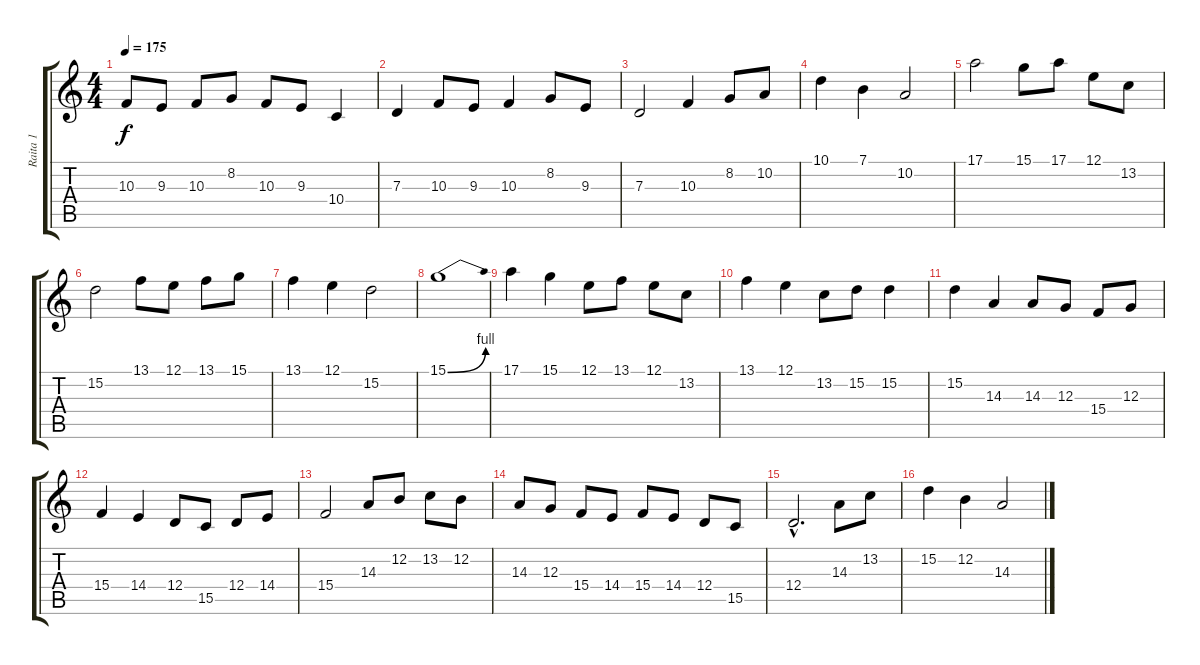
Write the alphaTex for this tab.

\track ("Raita 1" "Raita 1") {instrument violin}
\staff {score tabs}
\tuning (E4 B3 G3 D3 A2 E2) {hide}
\ts (4 4)
\tempo 175
\clef g2
\ks c
10.3.8{dy f} 9.3.8 10.3.8 8.2.8 10.3.8 9.3.8 10.4.4 |
7.3.4 10.3.8 9.3.8 10.3.4 8.2.8 9.3.8 |
7.3.2 10.3.4 8.2.8 10.2.8 |
10.1.4 7.1.4 10.2.2 |
17.1.2 15.1.8 17.1.8 12.1.8 13.2.8 |
15.2.2 13.1.8 12.1.8 13.1.8 15.1.8 |
13.1.4 12.1.4 15.2.2 |
15.1{be (bend 0 0 60 4)}.1 |
17.1.4 15.1.4 12.1.8 13.1.8 12.1.8 13.2.8 |
13.1.4 12.1.4 13.2.8 15.2.8 15.2.4 |
15.2.4 14.3.4 14.3.8 12.3.8 15.4.8 12.3.8 |
15.4.4 14.4.4 12.4.8 15.5.8 12.4.8 14.4.8 |
15.4.2 14.3.8 12.2.8 13.2.8 12.2.8 |
14.3.8 12.3.8 15.4.8 14.4.8 15.4.8 14.4.8 12.4.8 15.5.8 |
12.4{hac}.2{d} 14.3.8 13.2.8 |
15.2.4 12.2.4 14.3.2
